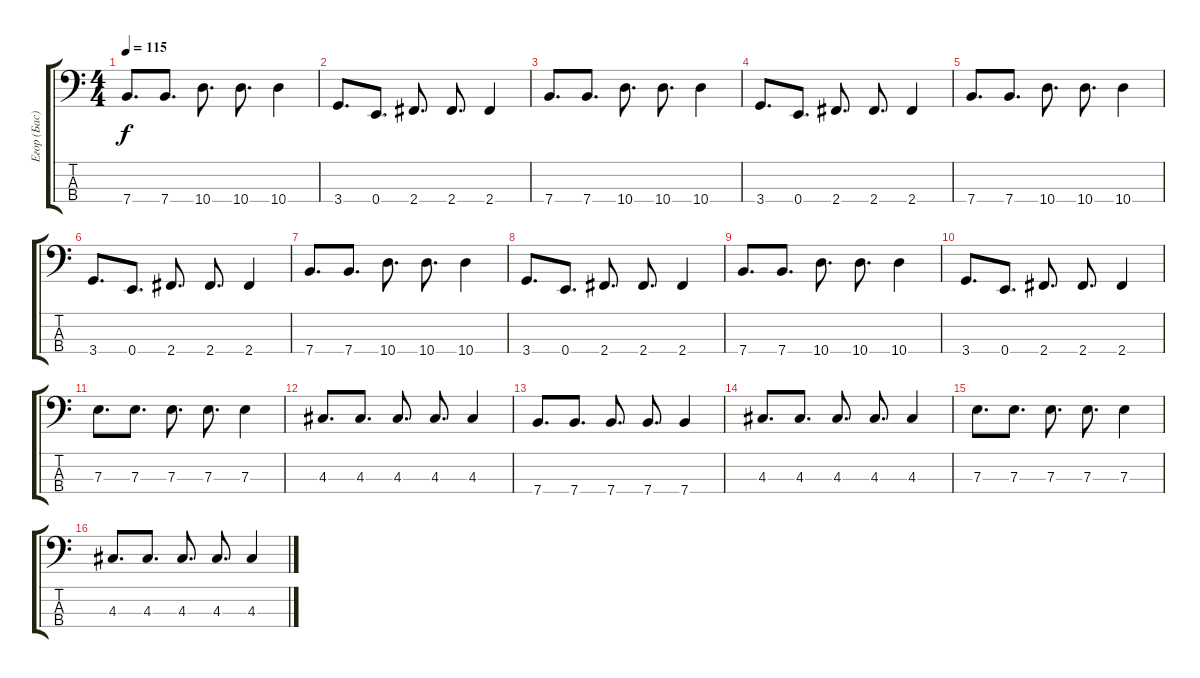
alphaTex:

\track ("Егор (Бас)" "Егор (Бас)") {instrument acousticbass}
\staff {score tabs}
\tuning (G2 D2 A1 E1) {hide}
\ts (4 4)
\tempo 115
\clef f4
\ks c
7.4.8{d dy f} 7.4.8{d} 10.4.8{d} 10.4.8{d} 10.4.4 |
3.4.8{d} 0.4.8{d} 2.4.8{d} 2.4.8{d} 2.4.4 |
7.4.8{d} 7.4.8{d} 10.4.8{d} 10.4.8{d} 10.4.4 |
3.4.8{d} 0.4.8{d} 2.4.8{d} 2.4.8{d} 2.4.4 |
7.4.8{d} 7.4.8{d} 10.4.8{d} 10.4.8{d} 10.4.4 |
3.4.8{d} 0.4.8{d} 2.4.8{d} 2.4.8{d} 2.4.4 |
7.4.8{d} 7.4.8{d} 10.4.8{d} 10.4.8{d} 10.4.4 |
3.4.8{d} 0.4.8{d} 2.4.8{d} 2.4.8{d} 2.4.4 |
7.4.8{d} 7.4.8{d} 10.4.8{d} 10.4.8{d} 10.4.4 |
3.4.8{d} 0.4.8{d} 2.4.8{d} 2.4.8{d} 2.4.4 |
7.3.8{d} 7.3.8{d} 7.3.8{d} 7.3.8{d} 7.3.4 |
4.3.8{d} 4.3.8{d} 4.3.8{d} 4.3.8{d} 4.3.4 |
7.4.8{d} 7.4.8{d} 7.4.8{d} 7.4.8{d} 7.4.4 |
4.3.8{d} 4.3.8{d} 4.3.8{d} 4.3.8{d} 4.3.4 |
7.3.8{d} 7.3.8{d} 7.3.8{d} 7.3.8{d} 7.3.4 |
4.3.8{d} 4.3.8{d} 4.3.8{d} 4.3.8{d} 4.3.4
